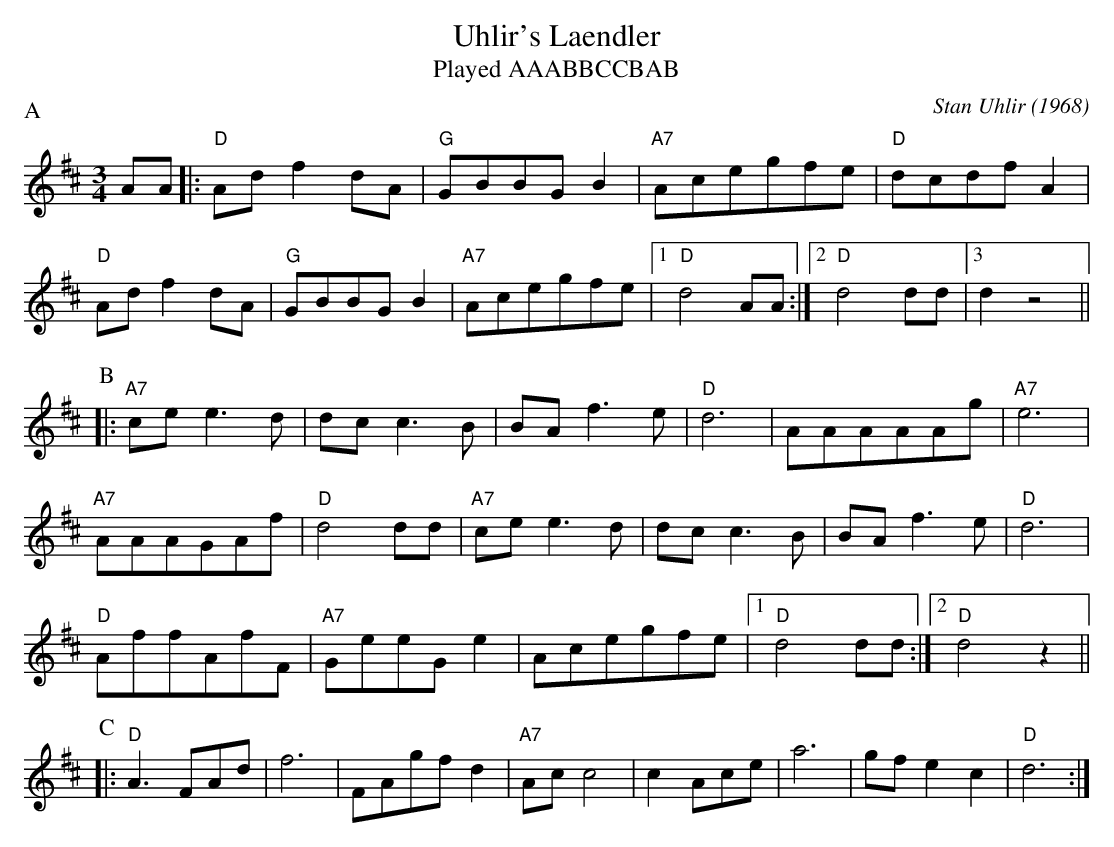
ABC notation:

X:1
T:Uhlir's Laendler
T:Played AAABBCCBAB
C:Stan Uhlir (1968)
P:AAABBCCBAB
M:3/4
L:1/8
P:A
K:D
AA |: "D"Ad f2 dA | "G"GBBG B2 | "A7"Acegfe | "D"dcdf A2 |
"D"Ad f2 dA | "G"GBBG B2 | "A7"Acegfe |[1 "D"d4 AA :|[2 "D"d4 dd |[3 d2 z4 ||
P:B
K:D
|: "A7"ce e3d | dc c3B | BA f3e | "D"d6 | AAAAAg | "A7"e6 |
"A7"AAAGAf | "D"d4 dd | "A7"ce e3d | dc c3B | BA f3e | "D"d6 |
"D"AffAfF | "A7"GeeG e2 | Acegfe |1 "D"d4 dd :|2 "D"d4 z2 ||
P:C
K:D
|: "D"A3 FAd | f6 | FAgf d2 | "A7"Ac c4 | c2 Ace | a6 | gf e2 c2 | "D"d6 :|
